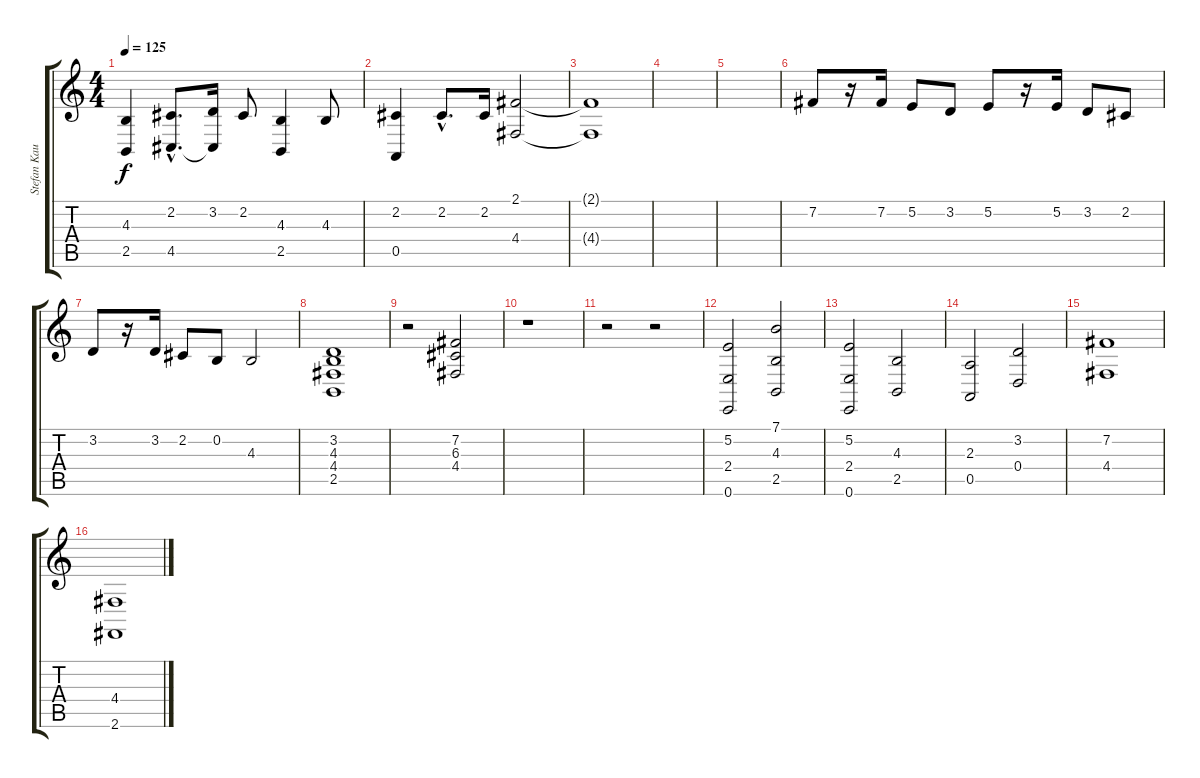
\track ("Stefan Kaufmann - accordion" "Stefan Kau") {instrument accordion}
\staff {score tabs}
\tuning (E4 B3 G3 D3 A2 E2) {hide}
\ts (4 4)
\tempo 125
\clef g2
\ks c
(4.3 2.5).4{dy f} (2.2{hac} 4.5{hac}).8{d} (3.2 4.5{t}).16 2.2.8 (4.3 2.5).4 4.3.8 |
(2.2 0.5).4 2.2{hac}.8{d} 2.2.16 (2.1 4.4).2 |
(2.1{t} 4.4{t}).1 |
|
|
7.2.8 r.16 7.2.16 5.2.8 3.2.8 5.2.8 r.16 5.2.16 3.2.8 2.2.8 |
3.2.8 r.16 3.2.16 2.2.8 0.2.8 4.3.2 |
(3.2 4.3 4.4 2.5).1 |
r.2 (7.2 6.3 4.4).2 |
r.1 |
r.2 r.2 |
(5.2 2.4 0.6).2 (7.1 4.3 2.5).2 |
(5.2 2.4 0.6).2 (4.3 2.5).2 |
(2.3 0.5).2 (3.2 0.4).2 |
(7.2 4.4).1 |
(4.4 2.6).1
